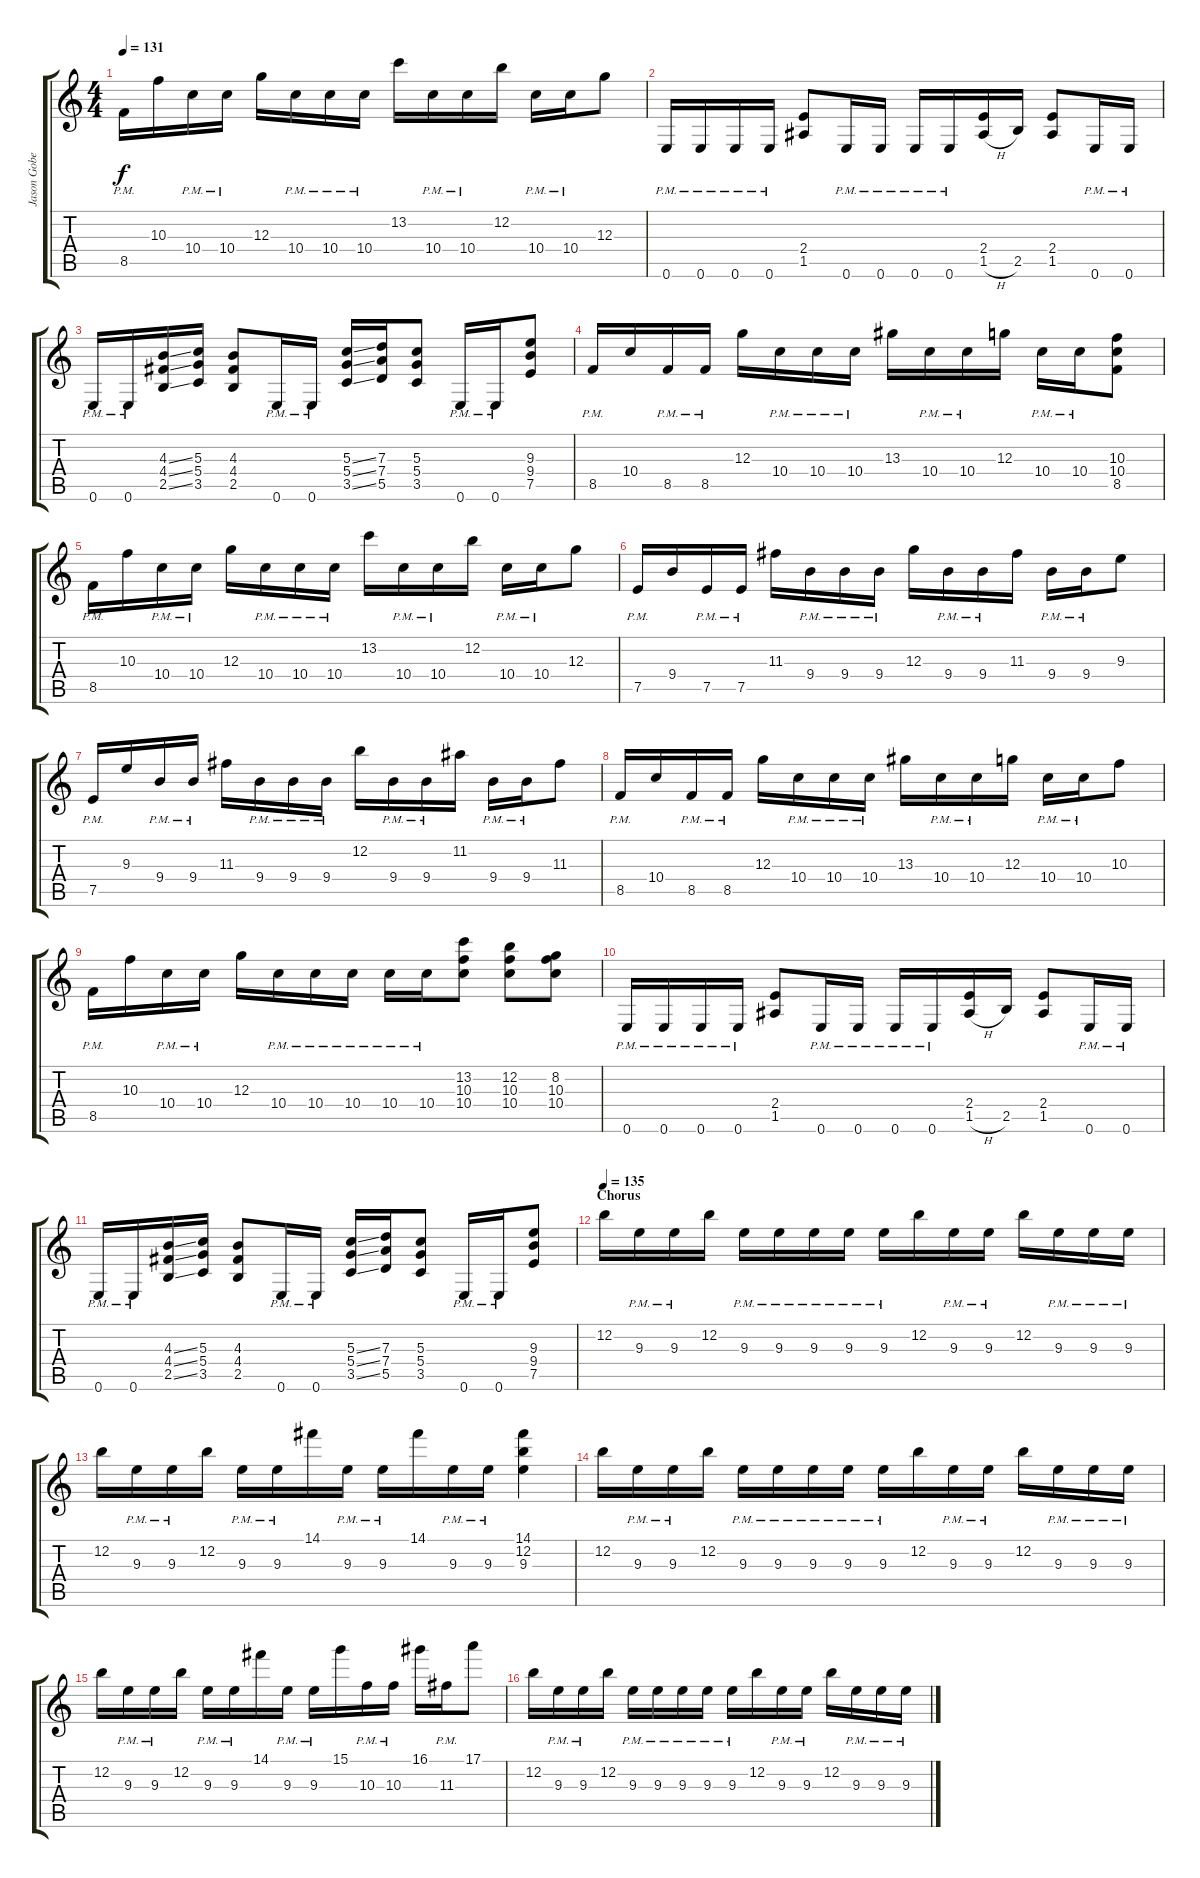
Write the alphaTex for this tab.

\track ("Jason Gobel (distortion)" "Jason Gobe") {instrument distortionguitar}
\staff {score tabs}
\tuning (E4 B3 G3 D3 A2 E2) {hide}
\ts (4 4)
\tempo 131
\clef g2
\ks c
8.5{pm}.16{dy f} 10.3.16 10.4{pm}.16 10.4{pm}.16 12.3.16 10.4{pm}.16 10.4{pm}.16 10.4{pm}.16 13.2.16 10.4{pm}.16 10.4{pm}.16 12.2.16 10.4{pm}.16 10.4{pm}.16 12.3.8 |
0.6{pm}.16 0.6{pm}.16 0.6{pm}.16 0.6{pm}.16 (2.4 1.5).8 0.6{pm}.16 0.6{pm}.16 0.6{pm}.16 0.6{pm}.16 (2.4 1.5{h}).16 2.5.16 (2.4 1.5).8 0.6{pm}.16 0.6{pm}.16 |
0.6{pm}.16 0.6{pm}.16 (4.3{ss} 4.4{ss} 2.5{ss}).16 (5.3 5.4 3.5).16 (4.3 4.4 2.5).8 0.6{pm}.16 0.6{pm}.16 (5.3{ss} 5.4{ss} 3.5{ss}).16 (7.3 7.4 5.5).16 (5.3 5.4 3.5).8 0.6{pm}.16 0.6{pm}.16 (9.3 9.4 7.5).8 |
8.5{pm}.16 10.4.16 8.5{pm}.16 8.5{pm}.16 12.3.16 10.4{pm}.16 10.4{pm}.16 10.4{pm}.16 13.3.16 10.4{pm}.16 10.4{pm}.16 12.3.16 10.4{pm}.16 10.4{pm}.16 (10.3 10.4 8.5).8 |
8.5{pm}.16 10.3.16 10.4{pm}.16 10.4{pm}.16 12.3.16 10.4{pm}.16 10.4{pm}.16 10.4{pm}.16 13.2.16 10.4{pm}.16 10.4{pm}.16 12.2.16 10.4{pm}.16 10.4{pm}.16 12.3.8 |
7.5{pm}.16 9.4.16 7.5{pm}.16 7.5{pm}.16 11.3.16 9.4{pm}.16 9.4{pm}.16 9.4{pm}.16 12.3.16 9.4{pm}.16 9.4{pm}.16 11.3.16 9.4{pm}.16 9.4{pm}.16 9.3.8 |
7.5{pm}.16 9.3.16 9.4{pm}.16 9.4{pm}.16 11.3.16 9.4{pm}.16 9.4{pm}.16 9.4{pm}.16 12.2.16 9.4{pm}.16 9.4{pm}.16 11.2.16 9.4{pm}.16 9.4{pm}.16 11.3.8 |
8.5{pm}.16 10.4.16 8.5{pm}.16 8.5{pm}.16 12.3.16 10.4{pm}.16 10.4{pm}.16 10.4{pm}.16 13.3.16 10.4{pm}.16 10.4{pm}.16 12.3.16 10.4{pm}.16 10.4{pm}.16 10.3.8 |
8.5{pm}.16 10.3.16 10.4{pm}.16 10.4{pm}.16 12.3.16 10.4{pm}.16 10.4{pm}.16 10.4{pm}.16 10.4{pm}.16 10.4{pm}.16 (13.2 10.3 10.4).8 (12.2 10.3 10.4).8 (8.2 10.3 10.4).8 |
0.6{pm}.16 0.6{pm}.16 0.6{pm}.16 0.6{pm}.16 (2.4 1.5).8 0.6{pm}.16 0.6{pm}.16 0.6{pm}.16 0.6{pm}.16 (2.4 1.5{h}).16 2.5.16 (2.4 1.5).8 0.6{pm}.16 0.6{pm}.16 |
0.6{pm}.16 0.6{pm}.16 (4.3{ss} 4.4{ss} 2.5{ss}).16 (5.3 5.4 3.5).16 (4.3 4.4 2.5).8 0.6{pm}.16 0.6{pm}.16 (5.3{ss} 5.4{ss} 3.5{ss}).16 (7.3 7.4 5.5).16 (5.3 5.4 3.5).8 0.6{pm}.16 0.6{pm}.16 (9.3 9.4 7.5).8 |
\section ("" "Chorus")
\tempo 135
12.2.16 9.3{pm}.16 9.3{pm}.16 12.2.16 9.3{pm}.16 9.3{pm}.16 9.3{pm}.16 9.3{pm}.16 9.3{pm}.16 12.2.16 9.3{pm}.16 9.3{pm}.16 12.2.16 9.3{pm}.16 9.3{pm}.16 9.3{pm}.16 |
12.2.16 9.3{pm}.16 9.3{pm}.16 12.2.16 9.3{pm}.16 9.3{pm}.16 14.1.16 9.3{pm}.16 9.3{pm}.16 14.1.16 9.3{pm}.16 9.3{pm}.16 (14.1 12.2 9.3).4 |
12.2.16 9.3{pm}.16 9.3{pm}.16 12.2.16 9.3{pm}.16 9.3{pm}.16 9.3{pm}.16 9.3{pm}.16 9.3{pm}.16 12.2.16 9.3{pm}.16 9.3{pm}.16 12.2.16 9.3{pm}.16 9.3{pm}.16 9.3{pm}.16 |
12.2.16 9.3{pm}.16 9.3{pm}.16 12.2.16 9.3{pm}.16 9.3{pm}.16 14.1.16 9.3{pm}.16 9.3{pm}.16 15.1.16 10.3{pm}.16 10.3{pm}.16 16.1.16 11.3{pm}.16 17.1.8 |
12.2.16 9.3{pm}.16 9.3{pm}.16 12.2.16 9.3{pm}.16 9.3{pm}.16 9.3{pm}.16 9.3{pm}.16 9.3{pm}.16 12.2.16 9.3{pm}.16 9.3{pm}.16 12.2.16 9.3{pm}.16 9.3{pm}.16 9.3{pm}.16
